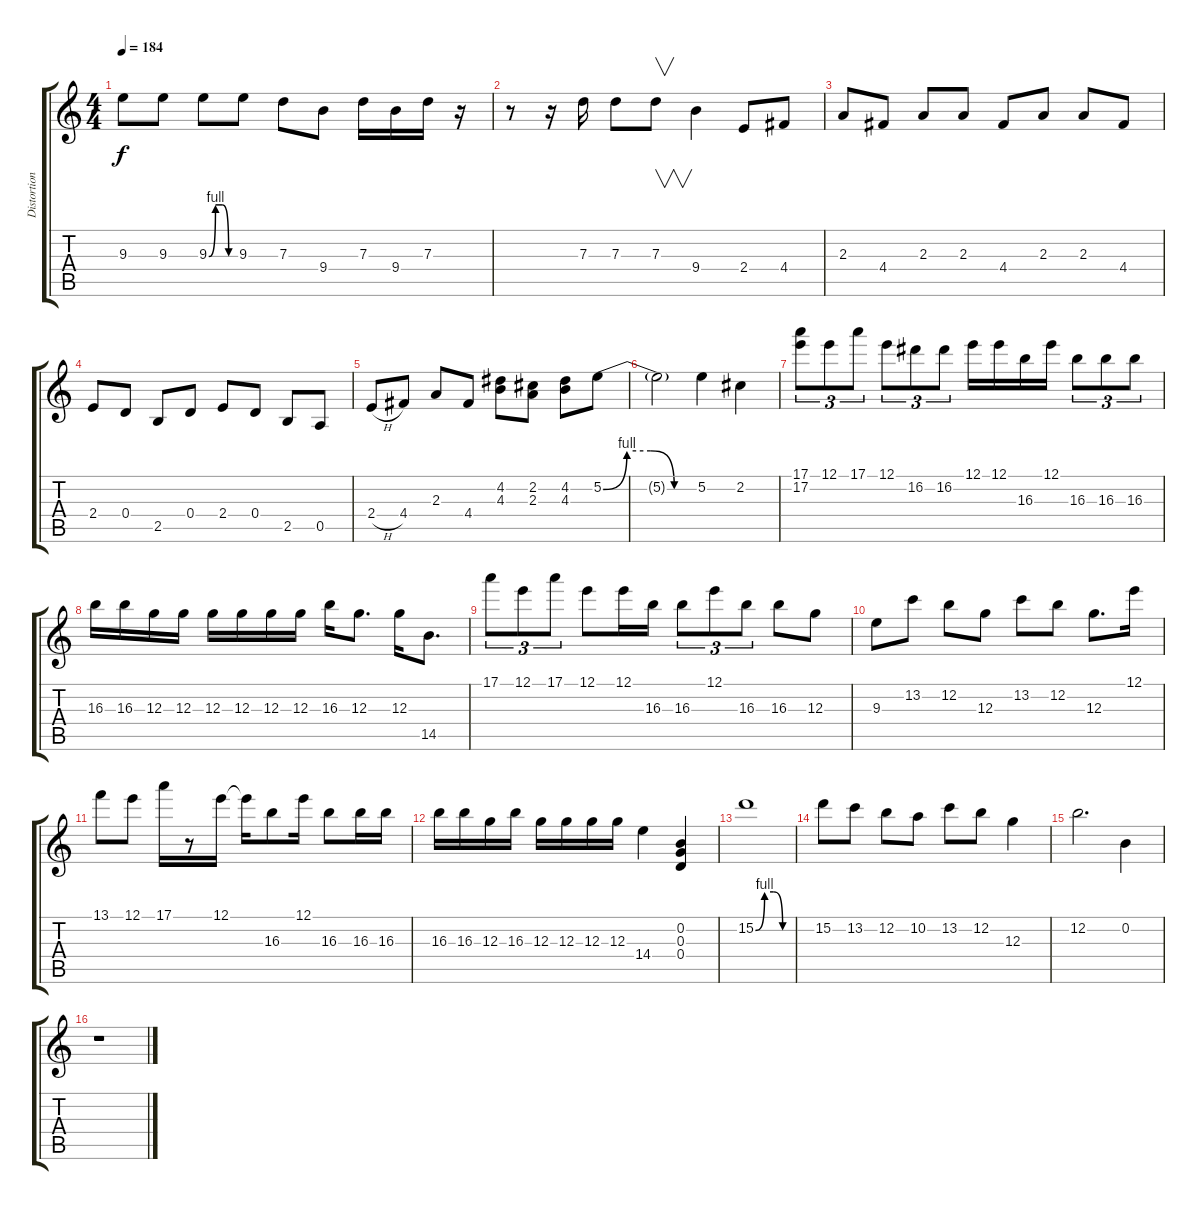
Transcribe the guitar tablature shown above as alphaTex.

\track ("Distortion Guitar" "Distortion") {instrument distortionguitar}
\staff {score tabs}
\tuning (E4 B3 G3 D3 A2 E2) {hide}
\ts (4 4)
\tempo 184
\clef g2
\ks c
9.3{t}.8{dy f} 9.3.8 9.3{be (custom 0 0 15 4 30 4 45 0 60 0)}.8 9.3.8 7.3.8 9.4.8 7.3.16 9.4.16 7.3.16 r.16 |
r.8 r.16 7.3.16 7.3.8 7.3.8{v} 9.4.4 2.4.8 4.4.8 |
2.3.8 4.4.8 2.3.8 2.3.8 4.4.8 2.3.8 2.3.8 4.4.8 |
2.4.8 0.4.8 2.5.8 0.4.8 2.4.8 0.4.8 2.5.8 0.5.8 |
2.4{h}.8 4.4.8 2.3.8 4.4.8 (4.2 4.3).8 (2.2 2.3).8 (4.2 4.3).8 5.2{be (custom 0 0 15 4 30 4 45 0 60 0)}.8 |
5.2{t}.2 5.2.4 2.2.4 |
(17.1 17.2).8{tu (3 2)} 12.1.8{tu (3 2)} 17.1.8{tu (3 2)} 12.1.8{tu (3 2)} 16.2.8{tu (3 2)} 16.2.8{tu (3 2)} 12.1.16 12.1.16 16.3.16 12.1.16 16.3.8{tu (3 2)} 16.3.8{tu (3 2)} 16.3.8{tu (3 2)} |
16.3.16 16.3.16 12.3.16 12.3.16 12.3.16 12.3.16 12.3.16 12.3.16 16.3.16 12.3.8{d} 12.3.16 14.5.8{d} |
17.1.8{tu (3 2)} 12.1.8{tu (3 2)} 17.1.8{tu (3 2)} 12.1.8 12.1.16 16.3.16 16.3.8{tu (3 2)} 12.1.8{tu (3 2)} 16.3.8{tu (3 2)} 16.3.8 12.3.8 |
9.3.8 13.2.8 12.2.8 12.3.8 13.2.8 12.2.8 12.3.8{d} 12.1.16 |
13.1.8 12.1.8 17.1.16 r.8 12.1.16 12.1{t}.16 16.3.8 12.1.16 16.3.8 16.3.16 16.3.16 |
16.3.16 16.3.16 12.3.16 16.3.16 12.3.16 12.3.16 12.3.16 12.3.16 14.4.4 (0.2 0.3 0.4).4 |
15.2{be (custom 0 0 15 4 30 4 45 0 60 0)}.1 |
15.2.8 13.2.8 12.2.8 10.2.8 13.2.8 12.2.8 12.3.4 |
12.2.2{d} 0.2.4 |
r.1
